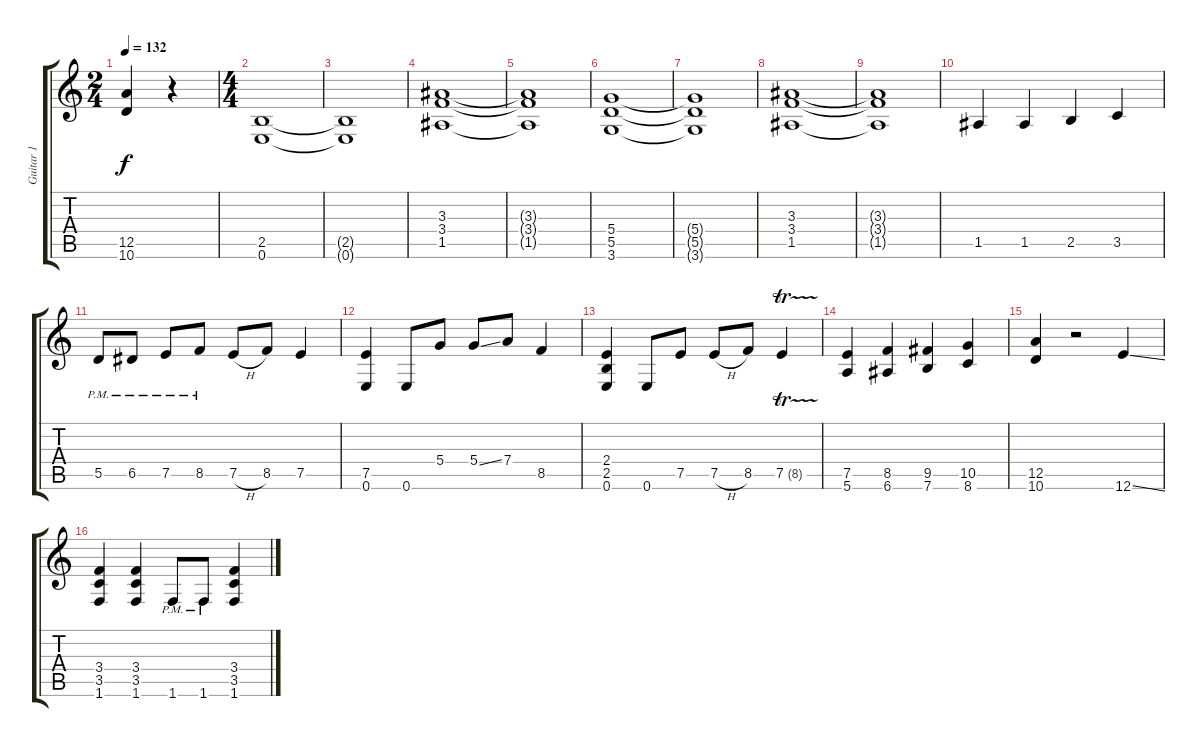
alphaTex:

\track ("Guitar 1" "Guitar 1") {instrument overdrivenguitar}
\staff {score tabs}
\tuning (E4 B3 G3 D3 A2 E2) {hide}
\ts (2 4)
\tempo 132
\clef g2
\ks c
(12.5 10.6).4{dy f} r.4 |
\ts (4 4)
(2.5 0.6).1 |
(2.5{t} 0.6{t}).1 |
(3.3 3.4 1.5).1 |
(3.3{t} 3.4{t} 1.5{t}).1 |
(5.4 5.5 3.6).1 |
(5.4{t} 5.5{t} 3.6{t}).1 |
(3.3 3.4 1.5).1 |
(3.3{t} 3.4{t} 1.5{t}).1 |
1.5.4 1.5.4 2.5.4 3.5.4 |
5.5{pm}.8 6.5{pm}.8 7.5{pm}.8 8.5{pm}.8 7.5{h}.8 8.5.8 7.5.4 |
(7.5 0.6).4 0.6.8 5.4.8 5.4{ss}.8 7.4.8 8.5.4 |
(2.4 2.5 0.6).4 0.6.8 7.5.8 7.5{h}.8 8.5.8 7.5{tr (8 32)}.4 |
(7.5 5.6).4 (8.5 6.6).4 (9.5 7.6).4 (10.5 8.6).4 |
(12.5 10.6).4 r.2 12.6{ss}.4 |
(3.4 3.5 1.6).4 (3.4 3.5 1.6).4 1.6{pm}.8 1.6{pm}.8 (3.4 3.5 1.6).4
